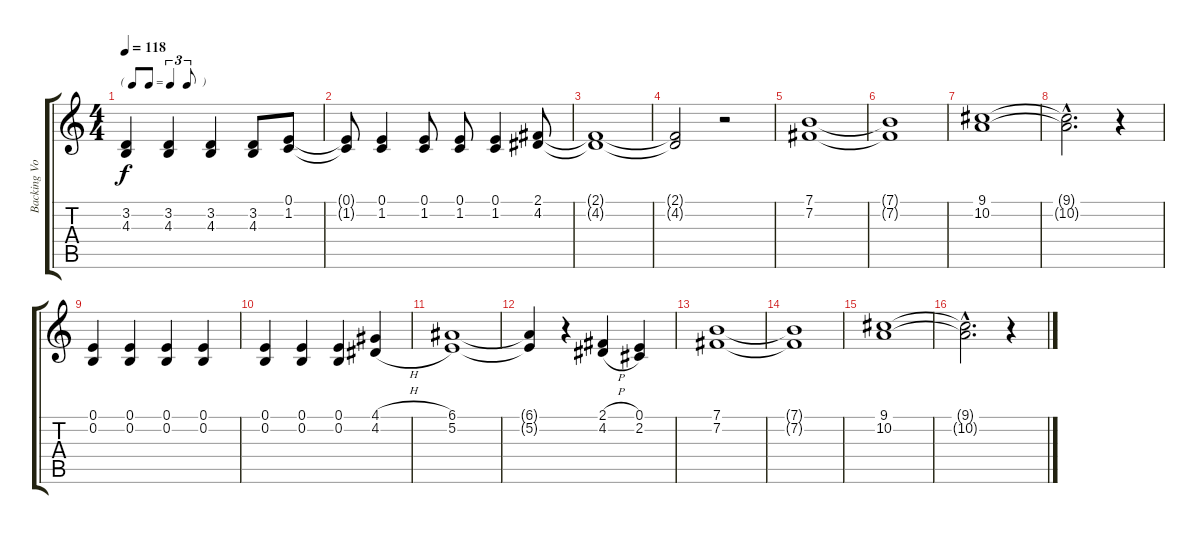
\track ("Backing Vocals" "Backing Vo") {instrument sopranosax}
\staff {score tabs}
\tuning (E4 B3 G3 D3 A2 E2) {hide}
\ts (4 4)
\tf triplet8th
\tempo 118
\clef g2
\ks c
(3.2 4.3).4{dy f} (3.2 4.3).4 (3.2 4.3).4 (3.2 4.3).8 (0.1 1.2).8 |
(0.1{t} 1.2{t}).8 (0.1 1.2).4 (0.1 1.2).8 (0.1 1.2).8 (0.1 1.2).4 (2.1 4.2).8 |
(2.1{t} 4.2{t}).1 |
(2.1{t} 4.2{t}).2 r.2 |
(7.1 7.2).1 |
(7.1{t} 7.2{t}).1 |
(9.1 10.2).1 |
(9.1{hac t} 10.2{hac t}).2{d} r.4 |
(0.1 0.2).4 (0.1 0.2).4 (0.1 0.2).4 (0.1 0.2).4 |
(0.1 0.2).4 (0.1 0.2).4 (0.1 0.2).4 (4.1{h} 4.2{h}).4 |
(6.1 5.2).1 |
(6.1{t} 5.2{t}).4 r.4 (2.1{h} 4.2{h}).4 (0.1 2.2).4 |
(7.1 7.2).1 |
(7.1{t} 7.2{t}).1 |
(9.1 10.2).1 |
(9.1{hac t} 10.2{hac t}).2{d} r.4
